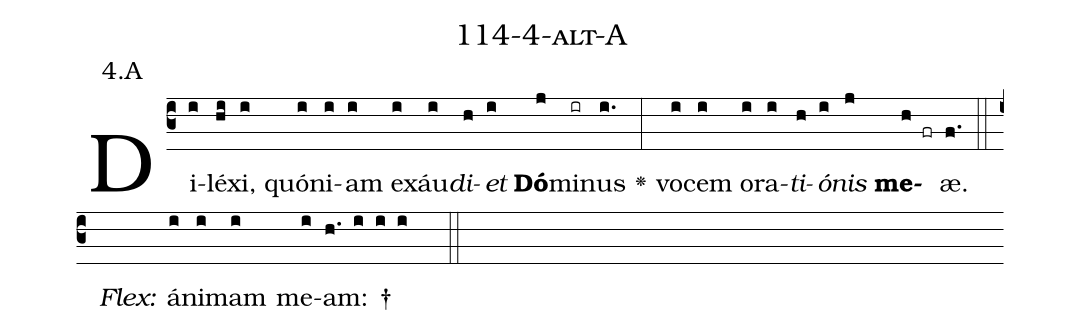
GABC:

name: 114-4-alt-A;
annotation: 4.A;
%%
(c3)Di(i)lé(hi)xi,(i) quón(i)i(i)am(i) ex(i)áu(i)<i>di</i>(h)<i>et</i>(i) <b>Dó</b>(j)mi(ir)nus(i.) <v>\greheightstar</v>(:) vo(i)cem(i) o(i)ra(i)<i>ti</i>(h)<i>ó</i>(i)<i>nis</i>(j) <b>me</b>(h fr)æ.(f.) (::)
<i>Flex:</i>()  á(i)ni(i)mam(i) me(i)am: †(h. i i i  ::)

%E(i) u(h) o(i) u(j) a(h) e.(f.) (::)
